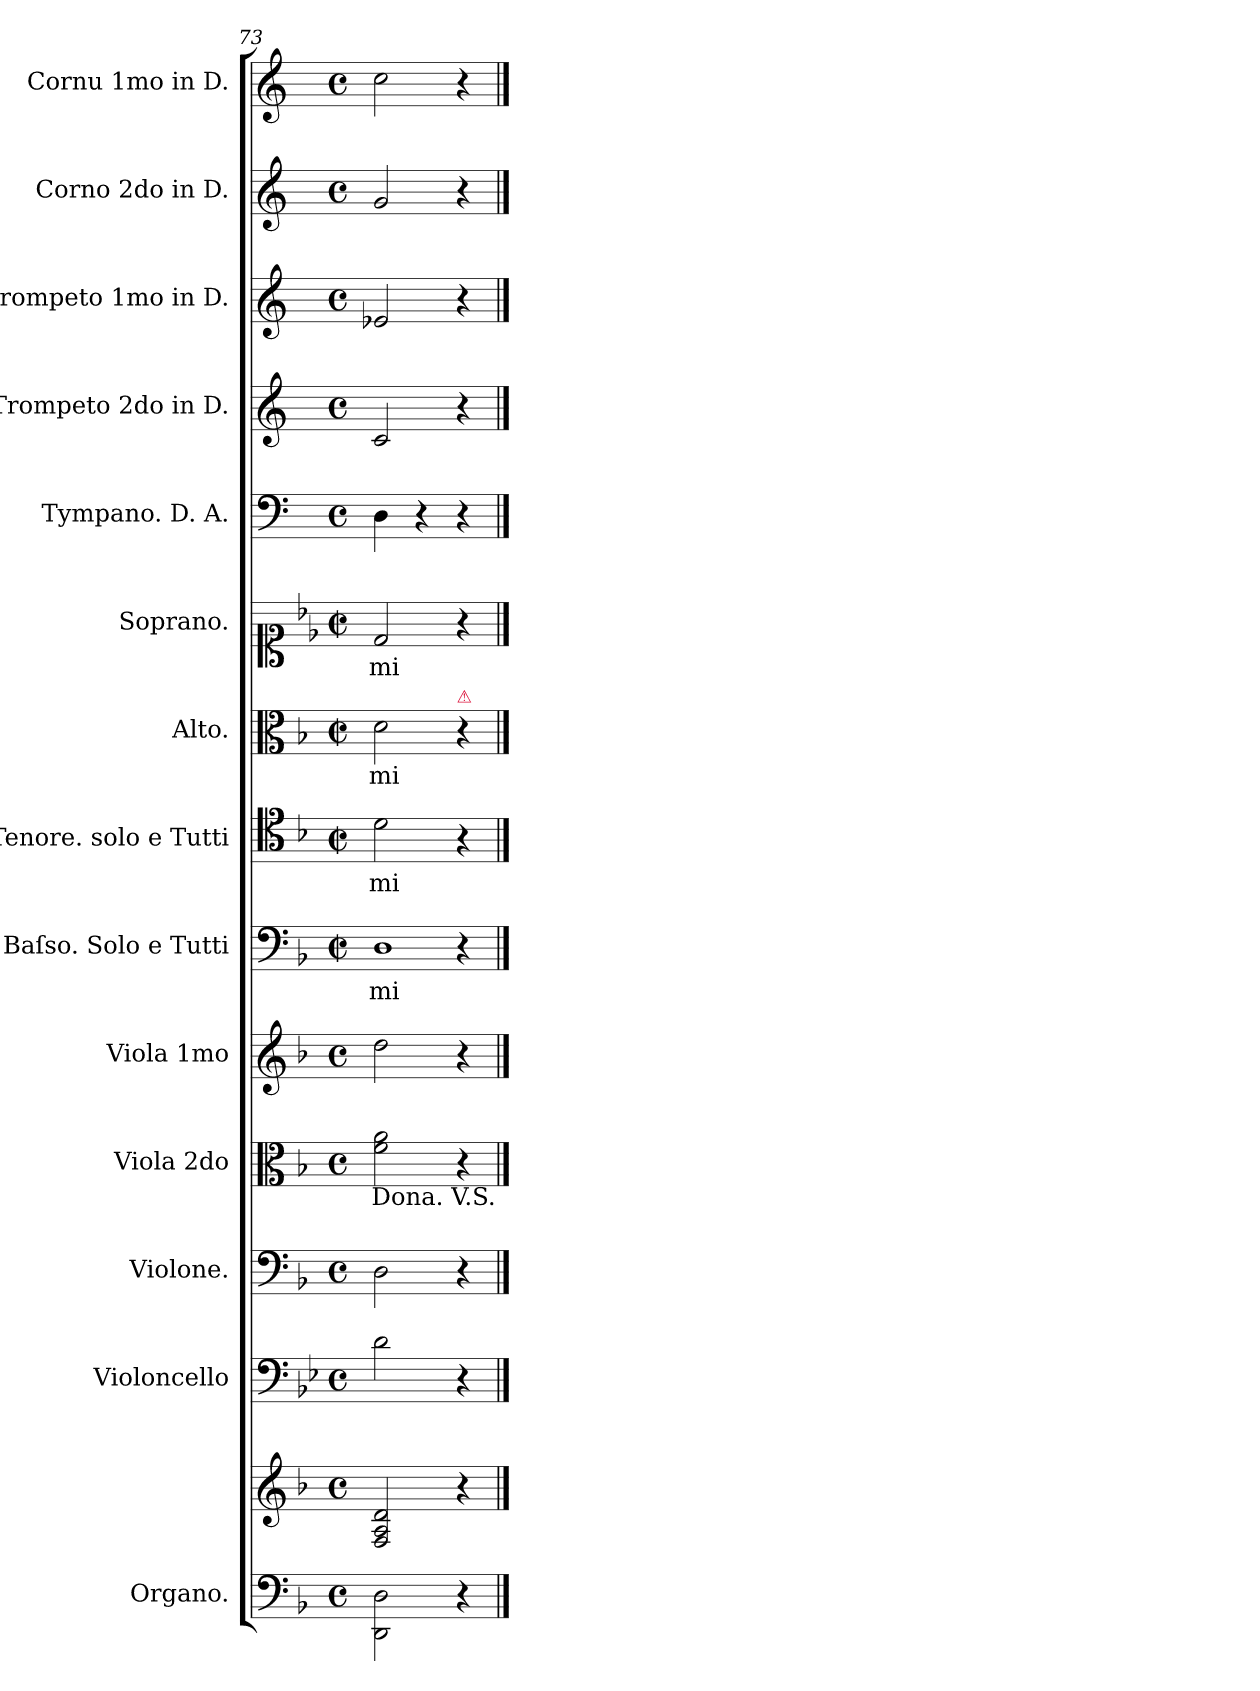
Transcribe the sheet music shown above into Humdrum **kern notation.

**kern	**kern	**kern	**kern	**kern	**kern	**kern	**text	**kern	**text	**kern	**text	**kern	**text	**kern	**kern	**kern	**kern	**kern
*part14	*part14	*part13	*part12	*part11	*part10	*part9	*part9	*part8	*part8	*part7	*part7	*part6	*part6	*part5	*part4	*part3	*part2	*part1
*staff15	*staff14	*staff13	*staff12	*staff11	*staff10	*staff9	*staff9	*staff8	*staff8	*staff7	*staff7	*staff6	*staff6	*staff5	*staff4	*staff3	*staff2	*staff1
*I"Organo.	*	*I"Violoncello	*I"Violone.	*I"Viola 2do	*I"Viola 1mo	*I"Baſso. Solo e Tutti	*	*I"Tenore. solo e Tutti	*	*I"Alto.	*	*I"Soprano.	*	*I"Tympano. D. A.	*I"Trompeto 2do in D.	*I"Trompeto 1mo in D.	*I"Corno 2do in D.	*I"Cornu 1mo in D.
*I'org	*	*I'Vlc	*I'vlne	*I'vla 2	*I'vla 1	*I'B	*	*I'T	*	*I'A	*	*I'S	*	*	*I'tr 2 in D	*I'tr 1 in D	*I'cor 2 in D	*I'cor 1 in D
*clefF4	*clefG2	*clefF4	*clefF4	*clefC3	*clefG2	*clefF4	*	*clefC4	*	*clefC3	*	*clefC1	*	*clefF4	*clefG2	*clefG2	*clefG2	*clefG2
*	*	*	*	*	*	*	*	*	*	*	*	*	*	*	*ITrd-1c-2	*ITrd-1c-2	*ITrd6c10	*ITrd6c10
*k[b-]	*k[b-]	*k[b-e-]	*k[b-]	*k[b-]	*k[b-]	*k[b-]	*	*k[b-]	*	*k[b-]	*	*k[b-e-]	*	*k[]	*k[f#c#]	*k[f#c#]	*k[f#c#]	*k[f#c#]
*M4/4	*M4/4	*M4/4	*M4/4	*M4/4	*M4/4	*M4/4	*	*M4/4	*	*M4/4	*	*M4/4	*	*M4/4	*M4/4	*M4/4	*M4/4	*M4/4
*met(c)	*met(c)	*met(c)	*met(c)	*met(c)	*met(c)	*met(c|)	*	*met(c|)	*	*met(c|)	*	*met(c|)	*	*met(c)	*met(c)	*met(c)	*met(c)	*met(c)
=73	=73	=73	=73	=73	=73	=73	=73	=73	=73	=73	=73	=73	=73	=73	=73	=73	=73	=73
!	!	!	!	!	!	!LO:N:vis=1	!	!	!	!	!	!	!	!	!	!	!	!
2DD\ 2D\	2F/ 2A/ 2d/	2d\	2D\	2f\ 2a\	2dd\	2D\	-mi	2d\	-mi	2d\	-mi	2d/	-mi	4D\	2d/	2fn/	2A/	2d\
.	.	.	.	.	.	.	.	.	.	.	.	.	.	4r	.	.	.	.
!	!	!	!	!	!	!	!	!	!	!LO:TX:a:color=crimson:t=⚠	!	!	!	!	!	!	!	!
4r	4r	4r	4r	4r	4r	4r	.	4r	.	4r	.	4r	.	4r	4r	4r	4r	4r
!	!	!	!	!LO:TX:b:t=Dona. V.S.	!	!	!	!	!	!	!	!	!	!	!	!	!	!
==	==	==	==	==	==	==	==	==	==	==	==	==	==	==	==	==	==	==
*-	*-	*-	*-	*-	*-	*-	*-	*-	*-	*-	*-	*-	*-	*-	*-	*-	*-	*-
